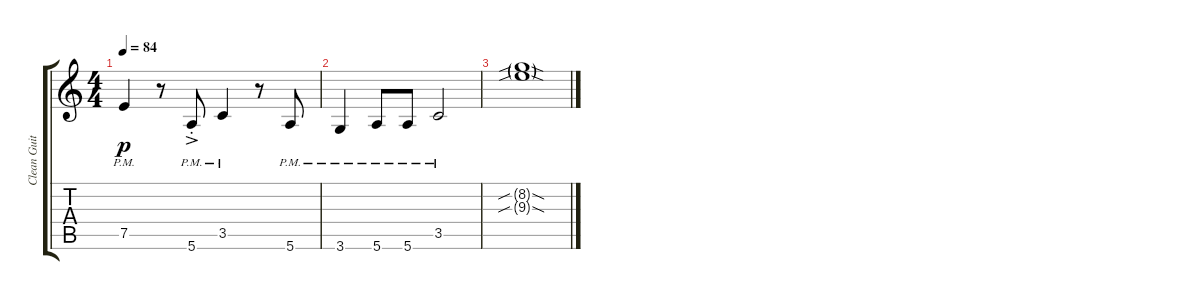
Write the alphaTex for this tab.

\track ("Clean Guitar" "Clean Guit") {instrument electricguitarclean}
\staff {score tabs}
\tuning (E4 B3 G3 D3 A2 E2) {hide}
\ts (4 4)
\tempo 84
\clef g2
\ks c
7.5{pm}.4{dy p} r.8 5.6{ac pm st}.8 3.5{pm}.4 r.8 5.6{pm}.8 |
3.6{pm}.4 5.6{pm}.8 5.6{pm}.8 3.5{pm}.2 |
(8.2{sib sod g} 9.3{sib sod g}).1
